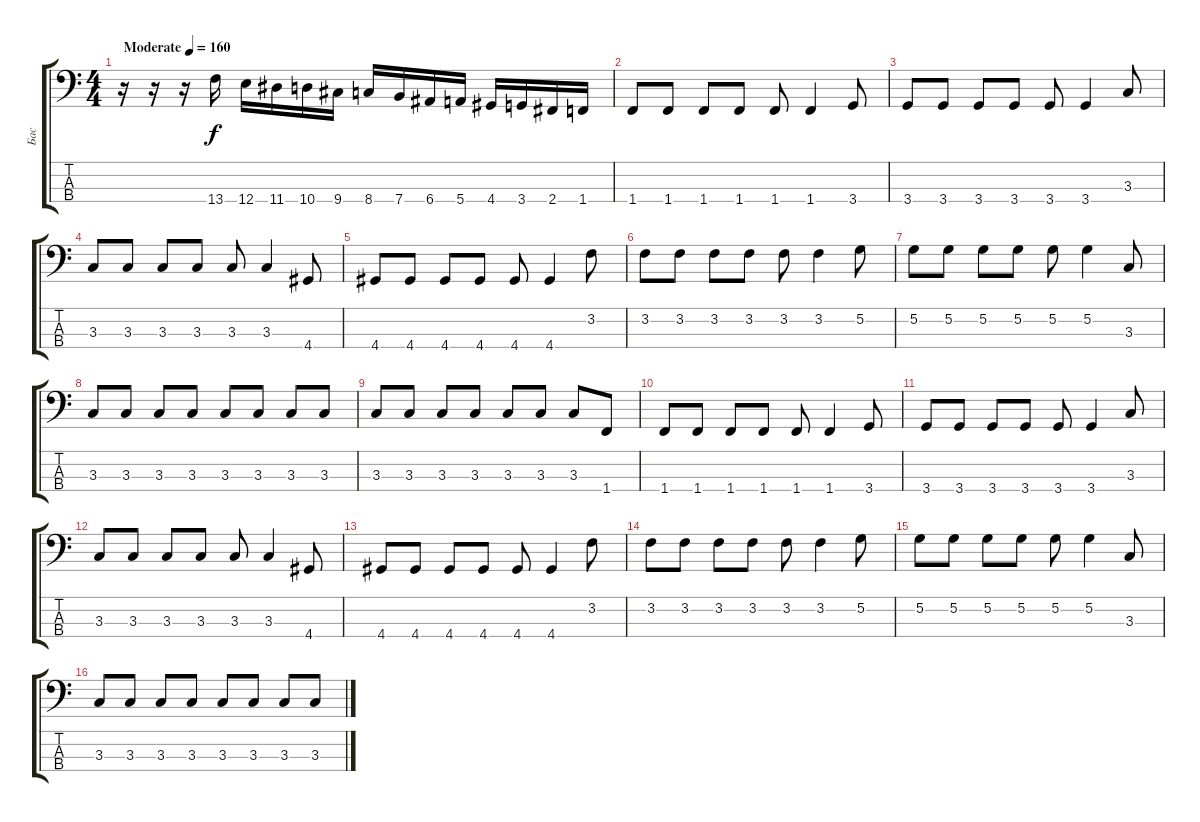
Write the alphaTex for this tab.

\track ("Бас" "Бас") {instrument electricbassfinger}
\staff {score tabs}
\tuning (G2 D2 A1 E1) {hide}
\ts (4 4)
\tempo (160 "Moderate")
\clef f4
\ks c
r.16{dy f instrument electricbassfinger} r.16 r.16 13.4.16 12.4.16 11.4.16 10.4.16 9.4.16 8.4.16 7.4.16 6.4.16 5.4.16 4.4.16 3.4.16 2.4.16 1.4.16 |
1.4.8 1.4.8 1.4.8 1.4.8 1.4.8 1.4.4 3.4.8 |
3.4.8 3.4.8 3.4.8 3.4.8 3.4.8 3.4.4 3.3.8 |
3.3.8 3.3.8 3.3.8 3.3.8 3.3.8 3.3.4 4.4.8 |
4.4.8 4.4.8 4.4.8 4.4.8 4.4.8 4.4.4 3.2.8 |
3.2.8 3.2.8 3.2.8 3.2.8 3.2.8 3.2.4 5.2.8 |
5.2.8 5.2.8 5.2.8 5.2.8 5.2.8 5.2.4 3.3.8 |
3.3.8 3.3.8 3.3.8 3.3.8 3.3.8 3.3.8 3.3.8 3.3.8 |
3.3.8 3.3.8 3.3.8 3.3.8 3.3.8 3.3.8 3.3.8 1.4.8 |
1.4.8 1.4.8 1.4.8 1.4.8 1.4.8 1.4.4 3.4.8 |
3.4.8 3.4.8 3.4.8 3.4.8 3.4.8 3.4.4 3.3.8 |
3.3.8 3.3.8 3.3.8 3.3.8 3.3.8 3.3.4 4.4.8 |
4.4.8 4.4.8 4.4.8 4.4.8 4.4.8 4.4.4 3.2.8 |
3.2.8 3.2.8 3.2.8 3.2.8 3.2.8 3.2.4 5.2.8 |
5.2.8 5.2.8 5.2.8 5.2.8 5.2.8 5.2.4 3.3.8 |
3.3.8 3.3.8 3.3.8 3.3.8 3.3.8 3.3.8 3.3.8 3.3.8
